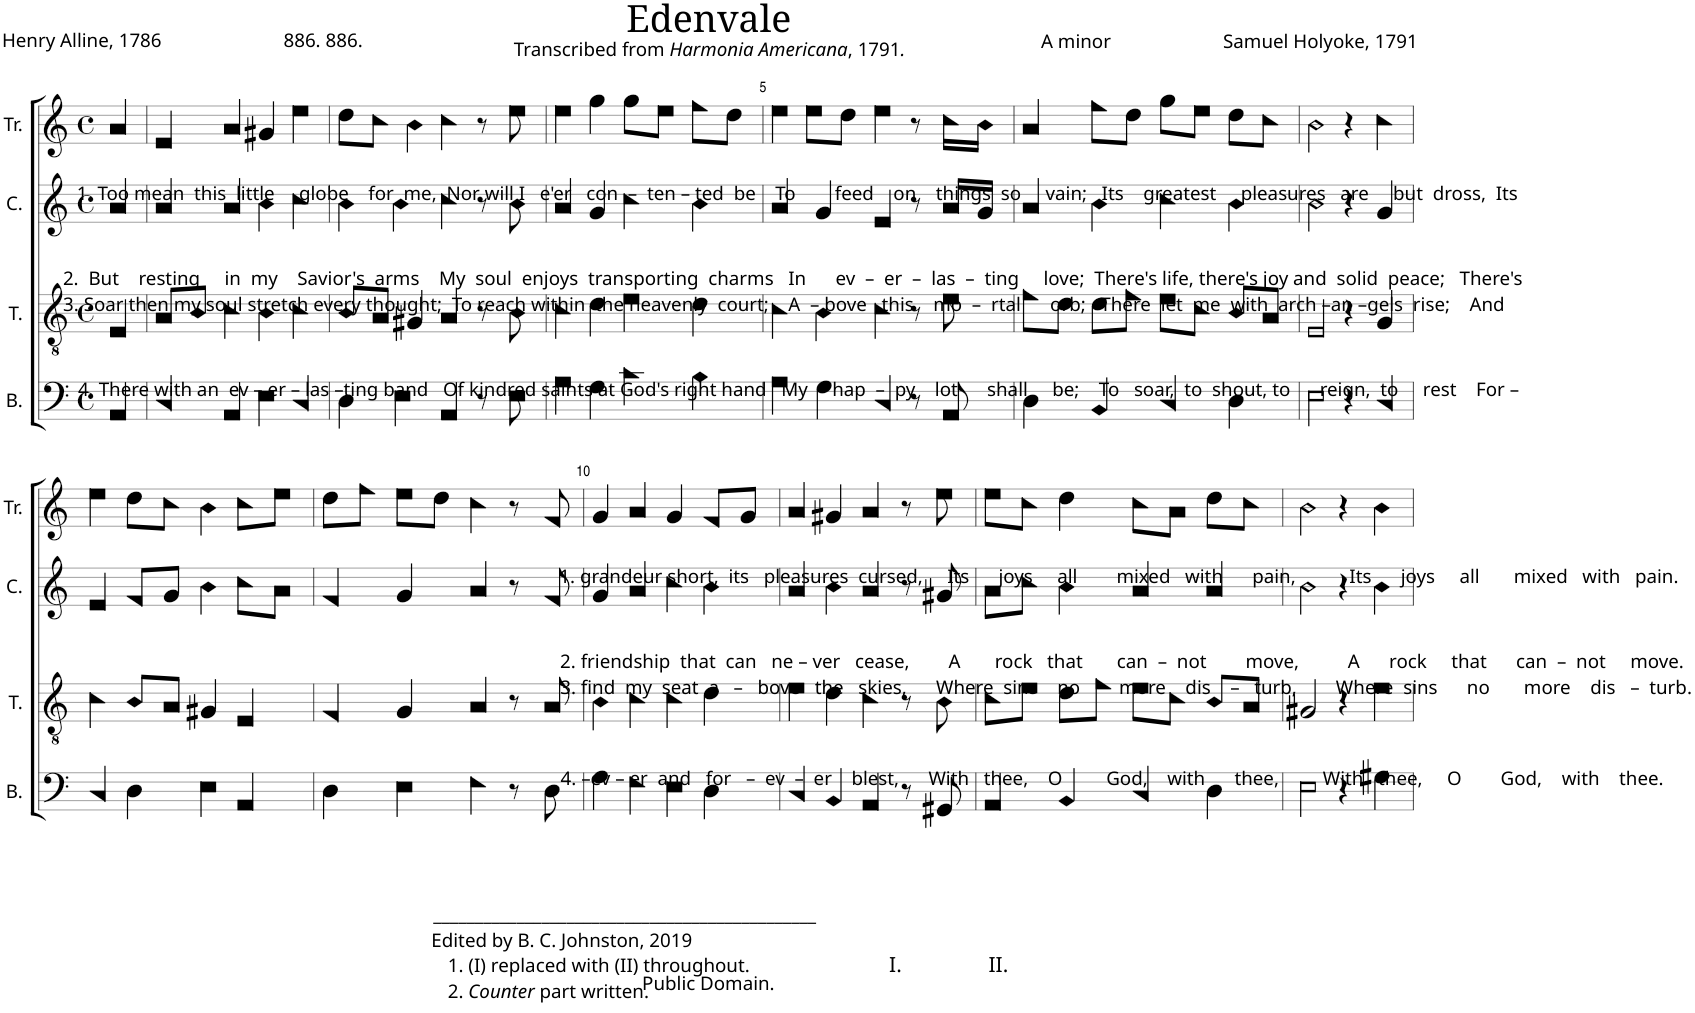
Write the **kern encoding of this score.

**kern	**kern	**kern	**kern
*part4	*part3	*part2	*part1
*staff4	*staff3	*staff2	*staff1
*I"B.	*I"T.	*I"C.	*I"Tr.
*I'B.	*I'T.	*I'C.	*I'Tr.
*clefF4	*clefGv2	*clefG2	*clefG2
*k[]	*k[]	*k[]	*k[]
*M4/4	*M4/4	*M4/4	*M4/4
*met(c)	*met(c)	*met(c)	*met(c)
=1	=1	=1	=1
!	!	!	!LO:TX:a:t=1. Too mean  this  little     globe    for  me,  Nor will I   e'er   con  –  ten – ted  be    To        feed    on    things  so     vain;   Its    greatest     pleasures   are     but  dross,  Its
!	!	!LO:TX:a:t=2.  But    resting     in  my    Savior's  arms    My  soul  enjoys  transporting  charms   In      ev  –  er  –  las  –  ting     love;  There's life, there's joy and  solid  peace;   There's	!
!	!	!LO:TX:a:t=3. Soar then my soul stretch every thought;  To reach within  the heavenly  court;    A  – bove   this    mo  –  rtal      orb;   There  let  me  with  arch –an –gels  rise;    And	!
!	!LO:TX:a:t=4. There with an  ev – er – las –ting band   Of kindred saints at God's right hand   My     hap  –  py    lot      shall     be;    To   soar,  to  shout, to      reign,  to     rest    For –	!	!
4AA!/	4E!/	4a!/	4a!/
=2	=2	=2	=2
4C!/	8A!/L	4a!/	4e!/
.	8B!/J	.	.
4AA!/	4c!\	4a!/	4a!/
4E!\	4B!\	4b!\	4g#X!/
4C!/	4c!\	4cc!\	4ee!\
=3	=3	=3	=3
4D!\	8B!/L	4b!\	8dd!\L
.	8A!/J	.	8cc!\J
4E!\	4G#X!/	4b!\	4b!\
4AA!/	4A!/	4cc!\	4cc!\
8r	8r	8r	8r
8E!\	8B!\	8b!\	8ee!\
=4	=4	=4	=4
4A!\	4c!\	4a!/	4ee!\
4G!\	4d!\	4g!/	4gg!\
4c!\	4e!\	4cc!\	8gg!\L
.	.	.	8ee!\J
4B!\	4d!\	4b!\	8ff!\L
.	.	.	8dd!\J
=5	=5	=5	=5
4A!\	4c!\	4a!/	4ee!\
4G!\	4B!\	4g!/	8ee!\L
.	.	.	8dd!\J
4C!/	4c!\	4e!/	4ee!\
8r	8r	8r	8r
8AA!/	8e!\	16a!/LL	16cc!\LL
.	.	16g!/JJ	16b!\JJ
=6	=6	=6	=6
4D!\	8f!\L	4a!/	4a!/
.	8d!\J	.	.
4BB!/	8d!\L	4b!\	8ff!\L
.	8f!\J	.	8dd!\J
4C!/	8e!\L	4cc!\	8gg!\L
.	8c!\J	.	8ee!\J
4D!\	8B!/L	4b!\	8dd!\L
.	8A!/J	.	8cc!\J
=7	=7	=7	=7
2E!\	2E!/	2b!\	2b!\
4r	4r	4r	4r
4C!/	4G!/	4g!/	4cc!\
!!LO:LB:g=z
=8	=8	=8	=8
4C!/	4c!\	4e!/	4ee!\
4D!\	8B!/L	8f!/L	8dd!\L
.	8A!/J	8g!/J	8cc!\J
4E!\	4G#X!/	4b!\	4b!\
4AA!/	4E!/	8cc!\L	8cc!\L
.	.	8a!\J	8ee!\J
=9	=9	=9	=9
4D!\	4F!/	4f!/	8dd!\L
.	.	.	8ff!\J
4E!\	4G!/	4g!/	8ee!\L
.	.	.	8dd!\J
4F!\	4A!/	4a!/	4cc!\
8r	8r	8r	8r
8D!\	8A!/	8f!/	8f!/
=10	=10	=10	=10
!	!	!	!LO:TX:a:t=1. grandeur short,  its   pleasures  cursed,     Its      joys     all        mixed   with      pain,           Its      joys     all       mixed   with   pain.
!	!	!LO:TX:a:t=2. friendship  that  can   ne – ver   cease,        A       rock   that       can  –  not        move,          A      rock     that      can  –  not     move.	!
!	!	!LO:TX:a:t=3. find  my  seat  a   –   bove   the   skies,      Where  sins    no        more    dis    –   turb,        Where  sins      no       more    dis   –  turb.	!
!	!LO:TX:a:t=4. –ev – er  and   for   –  ev  –  er    blest,      With   thee,    O         God,    with      thee,         With   thee,     O        God,    with    thee.	!	!
4G!\	4B!\	4g!/	4g!/
4F!\	4c!\	4a!/	4a!/
4E!\	4c!\	4cc!\	4g!/
4D!\	4d!\	4b!\	8f!/L
.	.	.	8g!/J
=11	=11	=11	=11
!LO:TX:a:t=______________________________________________	!	!	!
!LO:TX:a:t=Edited by B. C. Johnston, 2019	!	!	!
!LO:TX:a:t=1. (I) replaced with (II) throughout.	!	!	!
!LO:TX:a:t=2.	!	!	!
!LO:TX:a:i:t=Counter	!	!	!
!LO:TX:a:t=part written.	!	!	!
4C!/	4e!\	4a!/	4a!/
4BB!/	4d!\	4b!\	4g#X!/
4AA!/	4c!\	4a!/	4a!/
8r	8r	8r	8r
8GG#X!/	8B!\	8g#X!/	8ee!\
=12	=12	=12	=12
4AA!/	8c!\L	8a!\L	8ee!\L
.	8e!\J	8cc!\J	8cc!\J
4BB!/	8d!\L	4b!\	4dd!\
.	8f!\J	.	.
4C!/	8e!\L	4a!/	8cc!\L
.	8c!\J	.	8a!\J
4D!\	8B!/L	4a!/	8dd!\L
.	8A!/J	.	8cc!\J
=13	=13	=13	=13
2E!\	2G#X!/	2b!\	2b!\
4r	4r	4r	4r
!LO:TX:a:t=I.                II.	!	!	!
4G#X!\	4e!\	4b!\	4b!\
=	=	=	=
*-	*-	*-	*-
